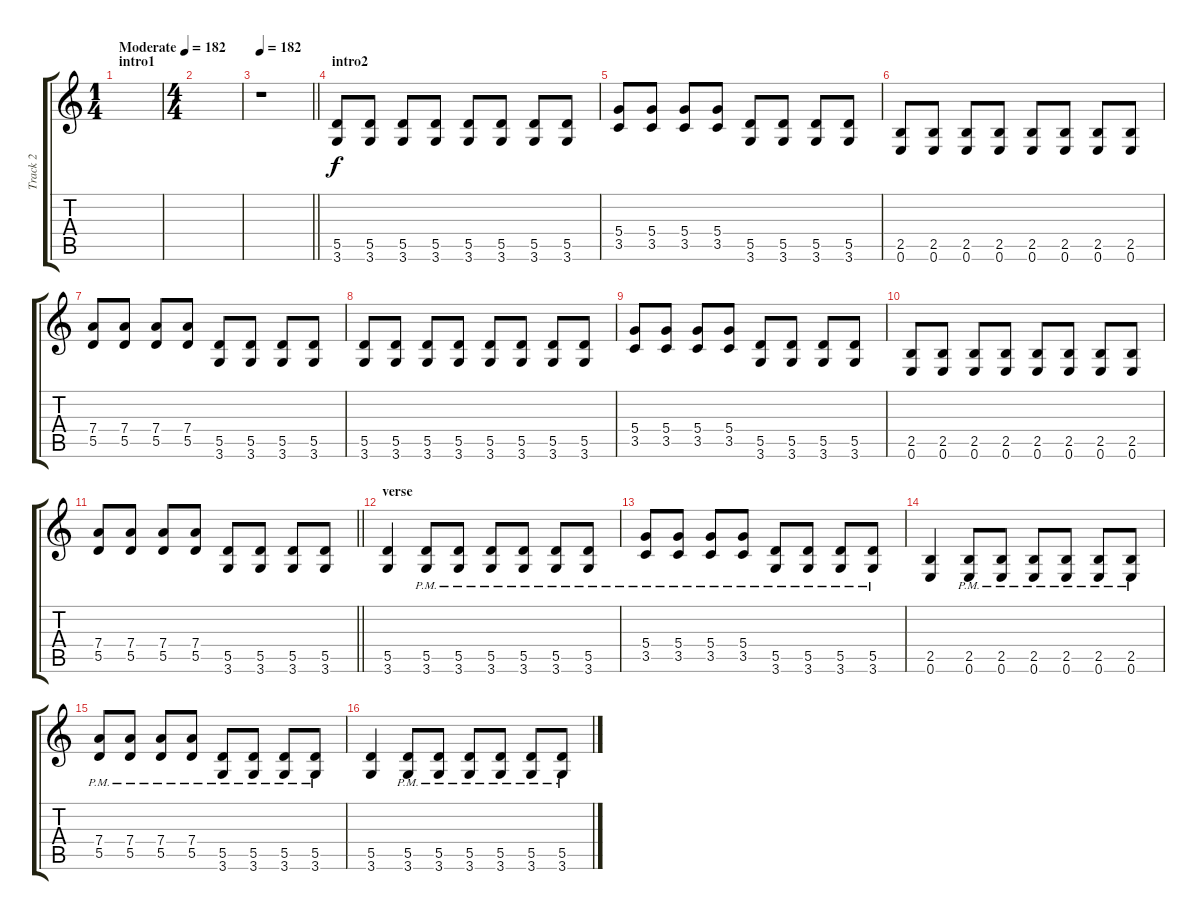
\track ("Track 2" "Track 2") {instrument overdrivenguitar}
\staff {score tabs}
\tuning (E4 B3 G3 D3 A2 E2) {hide}
\ts (1 4)
\section ("" "intro1")
\tempo (182 "Moderate")
\tempo 138
\tempo (182 "Moderate")
\clef g2
\ks c
|
\ts (4 4)
|
\tempo 182
\barLineRight lightlight
r.1 |
\section ("" "intro2")
(5.5 3.6).8 (5.5 3.6).8 (5.5 3.6).8 (5.5 3.6).8 (5.5 3.6).8 (5.5 3.6).8 (5.5 3.6).8 (5.5 3.6).8 |
(5.4 3.5).8 (5.4 3.5).8 (5.4 3.5).8 (5.4 3.5).8 (5.5 3.6).8 (5.5 3.6).8 (5.5 3.6).8 (5.5 3.6).8 |
(2.5 0.6).8 (2.5 0.6).8 (2.5 0.6).8 (2.5 0.6).8 (2.5 0.6).8 (2.5 0.6).8 (2.5 0.6).8 (2.5 0.6).8 |
(7.4 5.5).8 (7.4 5.5).8 (7.4 5.5).8 (7.4 5.5).8 (5.5 3.6).8 (5.5 3.6).8 (5.5 3.6).8 (5.5 3.6).8 |
(5.5 3.6).8 (5.5 3.6).8 (5.5 3.6).8 (5.5 3.6).8 (5.5 3.6).8 (5.5 3.6).8 (5.5 3.6).8 (5.5 3.6).8 |
(5.4 3.5).8 (5.4 3.5).8 (5.4 3.5).8 (5.4 3.5).8 (5.5 3.6).8 (5.5 3.6).8 (5.5 3.6).8 (5.5 3.6).8 |
(2.5 0.6).8 (2.5 0.6).8 (2.5 0.6).8 (2.5 0.6).8 (2.5 0.6).8 (2.5 0.6).8 (2.5 0.6).8 (2.5 0.6).8 |
\barLineRight lightlight
(7.4 5.5).8 (7.4 5.5).8 (7.4 5.5).8 (7.4 5.5).8 (5.5 3.6).8 (5.5 3.6).8 (5.5 3.6).8 (5.5 3.6).8 |
\section ("" "verse")
(5.5 3.6).4 (5.5{pm} 3.6{pm}).8 (5.5{pm} 3.6{pm}).8 (5.5{pm} 3.6{pm}).8 (5.5{pm} 3.6{pm}).8 (5.5{pm} 3.6{pm}).8 (5.5{pm} 3.6{pm}).8 |
(5.4{pm} 3.5{pm}).8 (5.4{pm} 3.5{pm}).8 (5.4{pm} 3.5{pm}).8 (5.4{pm} 3.5{pm}).8 (5.5{pm} 3.6{pm}).8 (5.5{pm} 3.6{pm}).8 (5.5{pm} 3.6{pm}).8 (5.5{pm} 3.6{pm}).8 |
(2.5 0.6).4 (2.5{pm} 0.6{pm}).8 (2.5{pm} 0.6{pm}).8 (2.5{pm} 0.6{pm}).8 (2.5{pm} 0.6{pm}).8 (2.5{pm} 0.6{pm}).8 (2.5{pm} 0.6{pm}).8 |
(7.4{pm} 5.5{pm}).8 (7.4{pm} 5.5{pm}).8 (7.4{pm} 5.5{pm}).8 (7.4{pm} 5.5{pm}).8 (5.5{pm} 3.6{pm}).8 (5.5{pm} 3.6{pm}).8 (5.5{pm} 3.6{pm}).8 (5.5{pm} 3.6{pm}).8 |
(5.5 3.6).4 (5.5{pm} 3.6{pm}).8 (5.5{pm} 3.6{pm}).8 (5.5{pm} 3.6{pm}).8 (5.5{pm} 3.6{pm}).8 (5.5{pm} 3.6{pm}).8 (5.5{pm} 3.6{pm}).8
